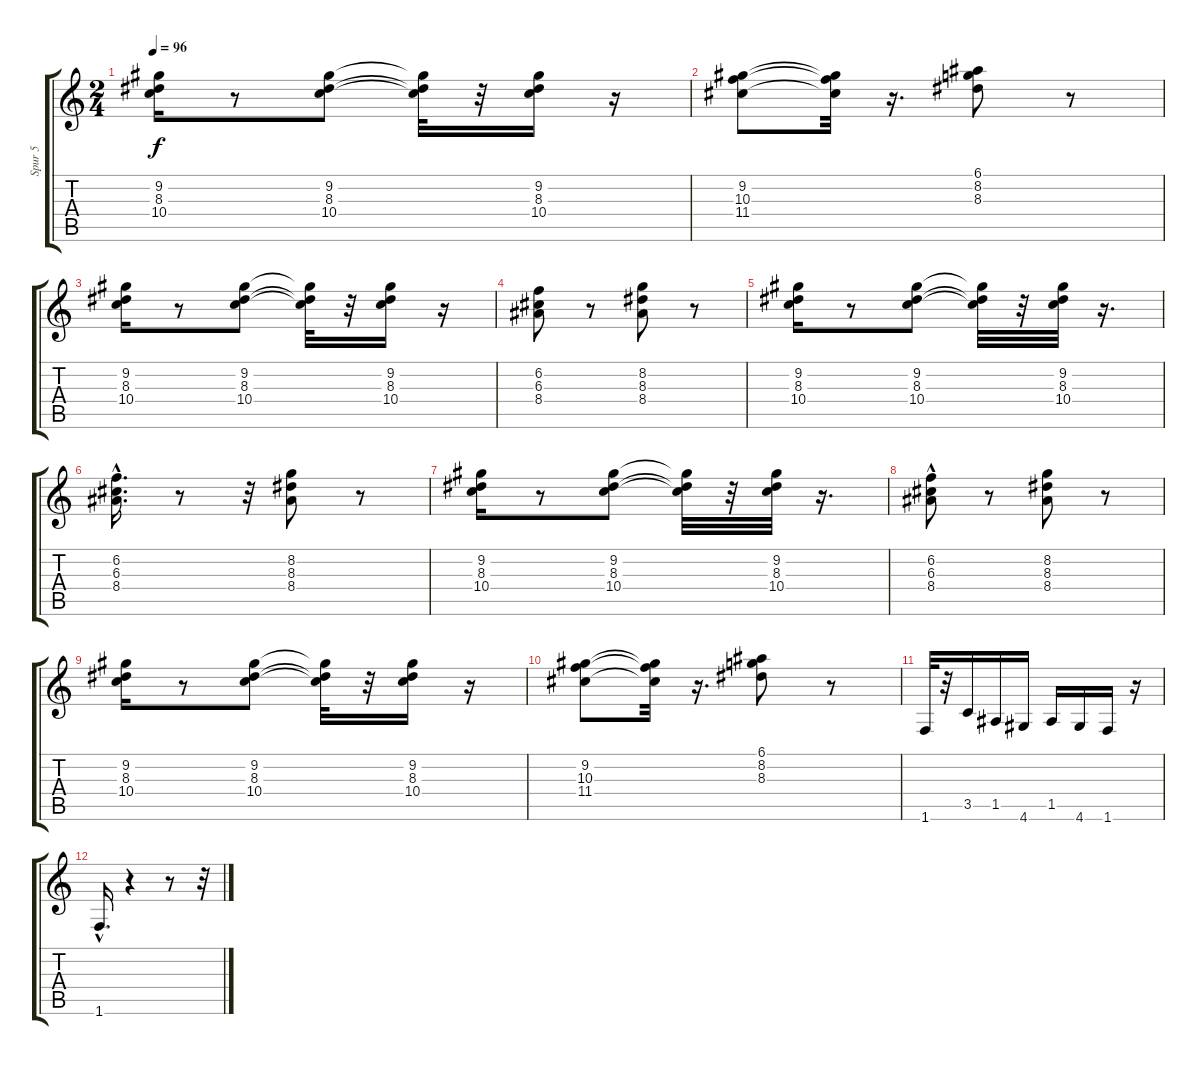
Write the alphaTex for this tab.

\track ("Spur 5" "Spur 5") {instrument electricguitarclean}
\staff {score tabs}
\tuning (E4 B3 G3 D3 A2 E2) {hide}
\ts (2 4)
\tempo 96
\clef g2
\ks c
(9.2 8.3 10.4).16{dy f} r.8 (9.2 8.3 10.4).8 (9.2{t} 8.3{t} 10.4{t}).32 r.32 (9.2 8.3 10.4).16 r.16 |
(9.2 10.3 11.4).8 (9.2{t} 10.3{t} 11.4{t}).32 r.16{d} (6.1 8.2 8.3).8 r.8 |
(9.2 8.3 10.4).16 r.8 (9.2 8.3 10.4).8 (9.2{t} 8.3{t} 10.4{t}).32 r.32 (9.2 8.3 10.4).16 r.16 |
(6.2 6.3 8.4).8 r.8 (8.2 8.3 8.4).8 r.8 |
(9.2 8.3 10.4).16 r.8 (9.2 8.3 10.4).8 (9.2{t} 8.3{t} 10.4{t}).32 r.32 (9.2 8.3 10.4).32 r.16{d} |
(6.2{hac} 6.3{hac} 8.4{hac}).16{d} r.8 r.32 (8.2 8.3 8.4).8 r.8 |
(9.2 8.3 10.4).16 r.8 (9.2 8.3 10.4).8 (9.2{t} 8.3{t} 10.4{t}).32 r.32 (9.2 8.3 10.4).32 r.16{d} |
(6.2{hac} 6.3 8.4).8 r.8 (8.2 8.3 8.4).8 r.8 |
(9.2 8.3 10.4).16 r.8 (9.2 8.3 10.4).8 (9.2{t} 8.3{t} 10.4{t}).32 r.32 (9.2 8.3 10.4).16 r.16 |
(9.2 10.3 11.4).8 (9.2{t} 10.3{t} 11.4{t}).32 r.16{d} (6.1 8.2 8.3).8 r.8 |
1.6.32 r.32 3.5.16 1.5.16 4.6.16 1.5.16 4.6.16 1.6.16 r.16 |
1.6{hac}.16{d} r.4 r.8 r.32
